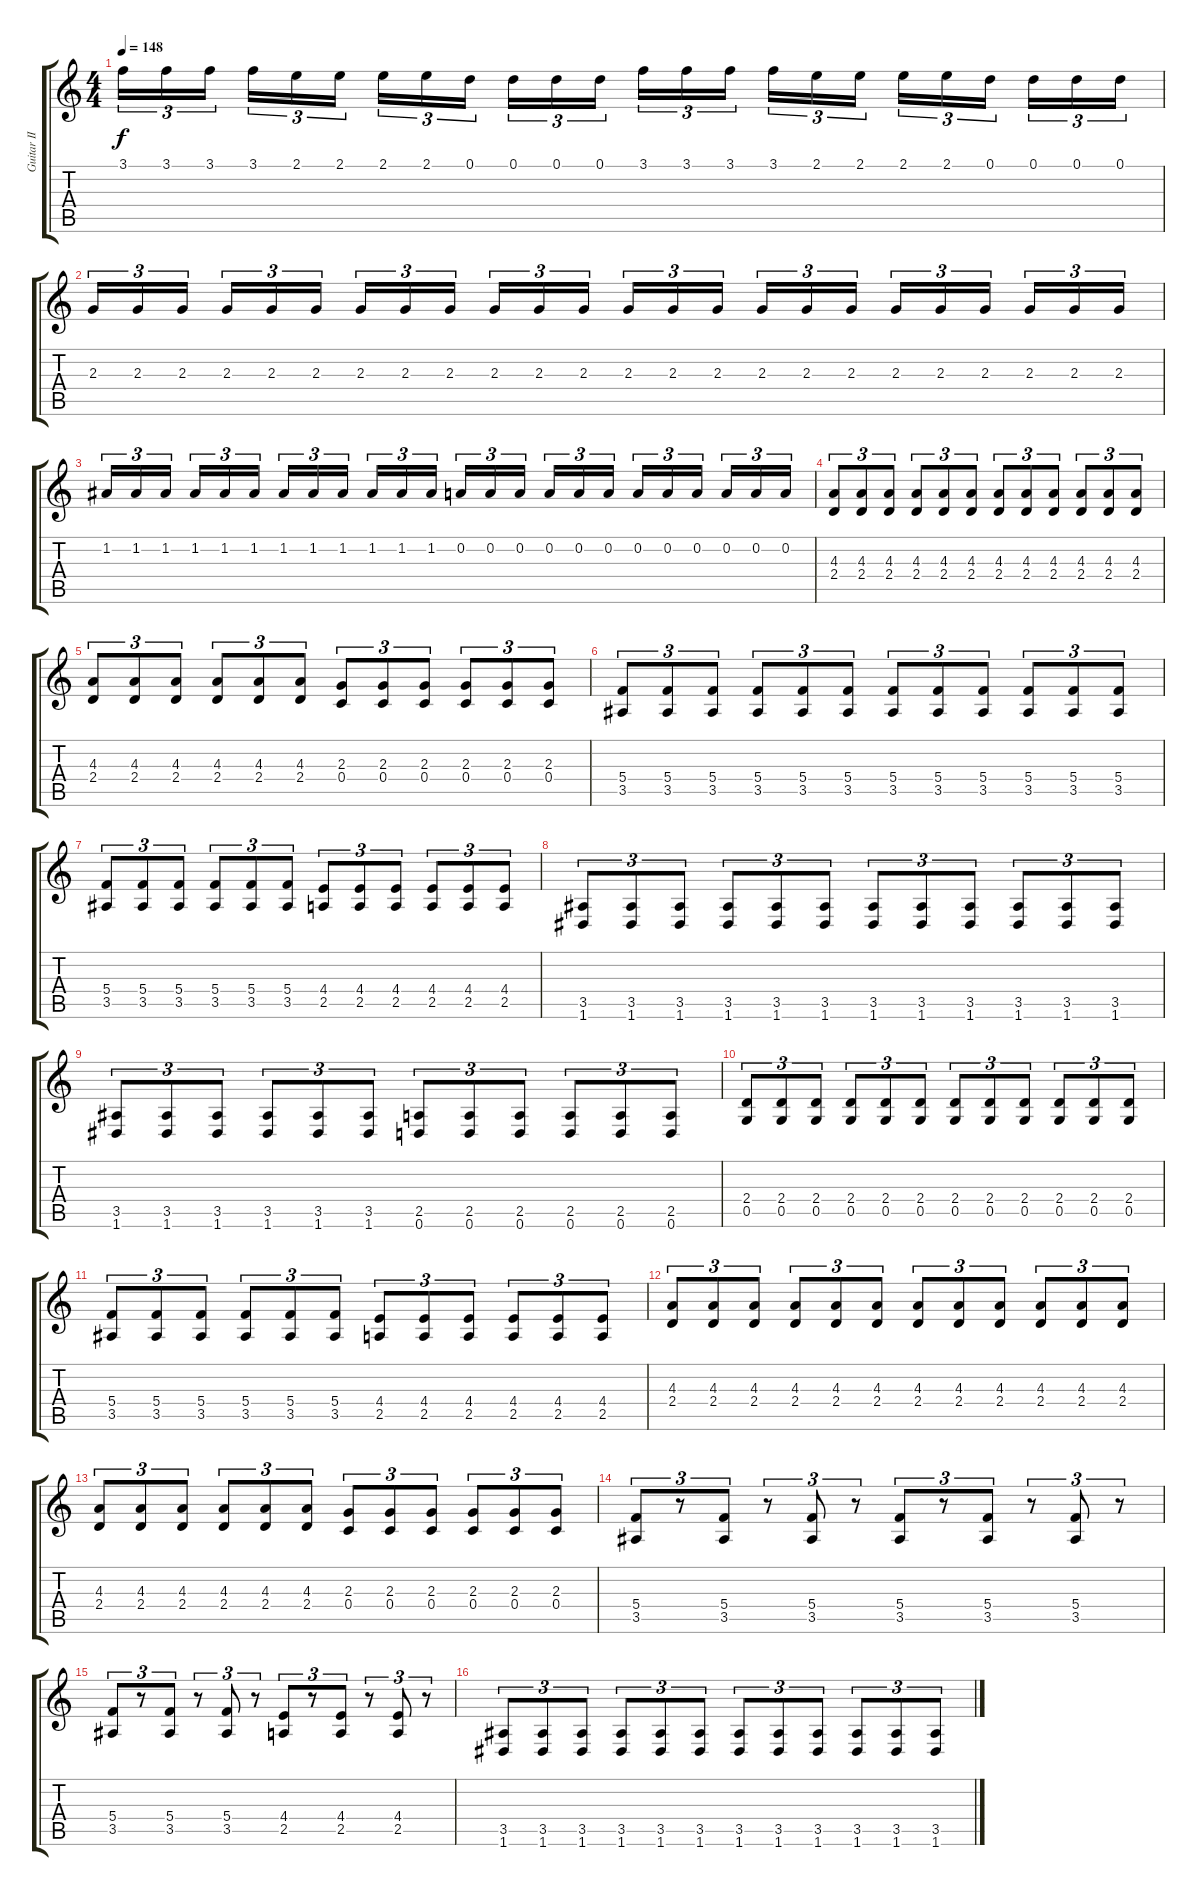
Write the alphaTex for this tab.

\track ("Guitar II" "Guitar II") {instrument distortionguitar}
\staff {score tabs}
\tuning (D4 A3 F3 C3 G2 D2) {hide}
\ts (4 4)
\tempo 148
\clef g2
\ks c
3.1.16{tu (3 2) dy f} 3.1.16{tu (3 2)} 3.1.16{tu (3 2)} 3.1.16{tu (3 2)} 2.1.16{tu (3 2)} 2.1.16{tu (3 2)} 2.1.16{tu (3 2)} 2.1.16{tu (3 2)} 0.1.16{tu (3 2)} 0.1.16{tu (3 2)} 0.1.16{tu (3 2)} 0.1.16{tu (3 2)} 3.1.16{tu (3 2)} 3.1.16{tu (3 2)} 3.1.16{tu (3 2)} 3.1.16{tu (3 2)} 2.1.16{tu (3 2)} 2.1.16{tu (3 2)} 2.1.16{tu (3 2)} 2.1.16{tu (3 2)} 0.1.16{tu (3 2)} 0.1.16{tu (3 2)} 0.1.16{tu (3 2)} 0.1.16{tu (3 2)} |
2.3.16{tu (3 2)} 2.3.16{tu (3 2)} 2.3.16{tu (3 2)} 2.3.16{tu (3 2)} 2.3.16{tu (3 2)} 2.3.16{tu (3 2)} 2.3.16{tu (3 2)} 2.3.16{tu (3 2)} 2.3.16{tu (3 2)} 2.3.16{tu (3 2)} 2.3.16{tu (3 2)} 2.3.16{tu (3 2)} 2.3.16{tu (3 2)} 2.3.16{tu (3 2)} 2.3.16{tu (3 2)} 2.3.16{tu (3 2)} 2.3.16{tu (3 2)} 2.3.16{tu (3 2)} 2.3.16{tu (3 2)} 2.3.16{tu (3 2)} 2.3.16{tu (3 2)} 2.3.16{tu (3 2)} 2.3.16{tu (3 2)} 2.3.16{tu (3 2)} |
1.2.16{tu (3 2)} 1.2.16{tu (3 2)} 1.2.16{tu (3 2)} 1.2.16{tu (3 2)} 1.2.16{tu (3 2)} 1.2.16{tu (3 2)} 1.2.16{tu (3 2)} 1.2.16{tu (3 2)} 1.2.16{tu (3 2)} 1.2.16{tu (3 2)} 1.2.16{tu (3 2)} 1.2.16{tu (3 2)} 0.2.16{tu (3 2)} 0.2.16{tu (3 2)} 0.2.16{tu (3 2)} 0.2.16{tu (3 2)} 0.2.16{tu (3 2)} 0.2.16{tu (3 2)} 0.2.16{tu (3 2)} 0.2.16{tu (3 2)} 0.2.16{tu (3 2)} 0.2.16{tu (3 2)} 0.2.16{tu (3 2)} 0.2.16{tu (3 2)} |
(4.3 2.4).8{tu (3 2)} (4.3 2.4).8{tu (3 2)} (4.3 2.4).8{tu (3 2)} (4.3 2.4).8{tu (3 2)} (4.3 2.4).8{tu (3 2)} (4.3 2.4).8{tu (3 2)} (4.3 2.4).8{tu (3 2)} (4.3 2.4).8{tu (3 2)} (4.3 2.4).8{tu (3 2)} (4.3 2.4).8{tu (3 2)} (4.3 2.4).8{tu (3 2)} (4.3 2.4).8{tu (3 2)} |
(4.3 2.4).8{tu (3 2)} (4.3 2.4).8{tu (3 2)} (4.3 2.4).8{tu (3 2)} (4.3 2.4).8{tu (3 2)} (4.3 2.4).8{tu (3 2)} (4.3 2.4).8{tu (3 2)} (2.3 0.4).8{tu (3 2)} (2.3 0.4).8{tu (3 2)} (2.3 0.4).8{tu (3 2)} (2.3 0.4).8{tu (3 2)} (2.3 0.4).8{tu (3 2)} (2.3 0.4).8{tu (3 2)} |
(5.4 3.5).8{tu (3 2)} (5.4 3.5).8{tu (3 2)} (5.4 3.5).8{tu (3 2)} (5.4 3.5).8{tu (3 2)} (5.4 3.5).8{tu (3 2)} (5.4 3.5).8{tu (3 2)} (5.4 3.5).8{tu (3 2)} (5.4 3.5).8{tu (3 2)} (5.4 3.5).8{tu (3 2)} (5.4 3.5).8{tu (3 2)} (5.4 3.5).8{tu (3 2)} (5.4 3.5).8{tu (3 2)} |
(5.4 3.5).8{tu (3 2)} (5.4 3.5).8{tu (3 2)} (5.4 3.5).8{tu (3 2)} (5.4 3.5).8{tu (3 2)} (5.4 3.5).8{tu (3 2)} (5.4 3.5).8{tu (3 2)} (4.4 2.5).8{tu (3 2)} (4.4 2.5).8{tu (3 2)} (4.4 2.5).8{tu (3 2)} (4.4 2.5).8{tu (3 2)} (4.4 2.5).8{tu (3 2)} (4.4 2.5).8{tu (3 2)} |
(3.5 1.6).8{tu (3 2)} (3.5 1.6).8{tu (3 2)} (3.5 1.6).8{tu (3 2)} (3.5 1.6).8{tu (3 2)} (3.5 1.6).8{tu (3 2)} (3.5 1.6).8{tu (3 2)} (3.5 1.6).8{tu (3 2)} (3.5 1.6).8{tu (3 2)} (3.5 1.6).8{tu (3 2)} (3.5 1.6).8{tu (3 2)} (3.5 1.6).8{tu (3 2)} (3.5 1.6).8{tu (3 2)} |
(3.5 1.6).8{tu (3 2)} (3.5 1.6).8{tu (3 2)} (3.5 1.6).8{tu (3 2)} (3.5 1.6).8{tu (3 2)} (3.5 1.6).8{tu (3 2)} (3.5 1.6).8{tu (3 2)} (2.5 0.6).8{tu (3 2)} (2.5 0.6).8{tu (3 2)} (2.5 0.6).8{tu (3 2)} (2.5 0.6).8{tu (3 2)} (2.5 0.6).8{tu (3 2)} (2.5 0.6).8{tu (3 2)} |
(2.4 0.5).8{tu (3 2)} (2.4 0.5).8{tu (3 2)} (2.4 0.5).8{tu (3 2)} (2.4 0.5).8{tu (3 2)} (2.4 0.5).8{tu (3 2)} (2.4 0.5).8{tu (3 2)} (2.4 0.5).8{tu (3 2)} (2.4 0.5).8{tu (3 2)} (2.4 0.5).8{tu (3 2)} (2.4 0.5).8{tu (3 2)} (2.4 0.5).8{tu (3 2)} (2.4 0.5).8{tu (3 2)} |
(5.4 3.5).8{tu (3 2)} (5.4 3.5).8{tu (3 2)} (5.4 3.5).8{tu (3 2)} (5.4 3.5).8{tu (3 2)} (5.4 3.5).8{tu (3 2)} (5.4 3.5).8{tu (3 2)} (4.4 2.5).8{tu (3 2)} (4.4 2.5).8{tu (3 2)} (4.4 2.5).8{tu (3 2)} (4.4 2.5).8{tu (3 2)} (4.4 2.5).8{tu (3 2)} (4.4 2.5).8{tu (3 2)} |
(4.3 2.4).8{tu (3 2)} (4.3 2.4).8{tu (3 2)} (4.3 2.4).8{tu (3 2)} (4.3 2.4).8{tu (3 2)} (4.3 2.4).8{tu (3 2)} (4.3 2.4).8{tu (3 2)} (4.3 2.4).8{tu (3 2)} (4.3 2.4).8{tu (3 2)} (4.3 2.4).8{tu (3 2)} (4.3 2.4).8{tu (3 2)} (4.3 2.4).8{tu (3 2)} (4.3 2.4).8{tu (3 2)} |
(4.3 2.4).8{tu (3 2)} (4.3 2.4).8{tu (3 2)} (4.3 2.4).8{tu (3 2)} (4.3 2.4).8{tu (3 2)} (4.3 2.4).8{tu (3 2)} (4.3 2.4).8{tu (3 2)} (2.3 0.4).8{tu (3 2)} (2.3 0.4).8{tu (3 2)} (2.3 0.4).8{tu (3 2)} (2.3 0.4).8{tu (3 2)} (2.3 0.4).8{tu (3 2)} (2.3 0.4).8{tu (3 2)} |
(5.4 3.5).8{tu (3 2)} r.8{tu (3 2)} (5.4 3.5).8{tu (3 2)} r.8{tu (3 2)} (5.4 3.5).8{tu (3 2)} r.8{tu (3 2)} (5.4 3.5).8{tu (3 2)} r.8{tu (3 2)} (5.4 3.5).8{tu (3 2)} r.8{tu (3 2)} (5.4 3.5).8{tu (3 2)} r.8{tu (3 2)} |
(5.4 3.5).8{tu (3 2)} r.8{tu (3 2)} (5.4 3.5).8{tu (3 2)} r.8{tu (3 2)} (5.4 3.5).8{tu (3 2)} r.8{tu (3 2)} (4.4 2.5).8{tu (3 2)} r.8{tu (3 2)} (4.4 2.5).8{tu (3 2)} r.8{tu (3 2)} (4.4 2.5).8{tu (3 2)} r.8{tu (3 2)} |
(3.5 1.6).8{tu (3 2)} (3.5 1.6).8{tu (3 2)} (3.5 1.6).8{tu (3 2)} (3.5 1.6).8{tu (3 2)} (3.5 1.6).8{tu (3 2)} (3.5 1.6).8{tu (3 2)} (3.5 1.6).8{tu (3 2)} (3.5 1.6).8{tu (3 2)} (3.5 1.6).8{tu (3 2)} (3.5 1.6).8{tu (3 2)} (3.5 1.6).8{tu (3 2)} (3.5 1.6).8{tu (3 2)}
